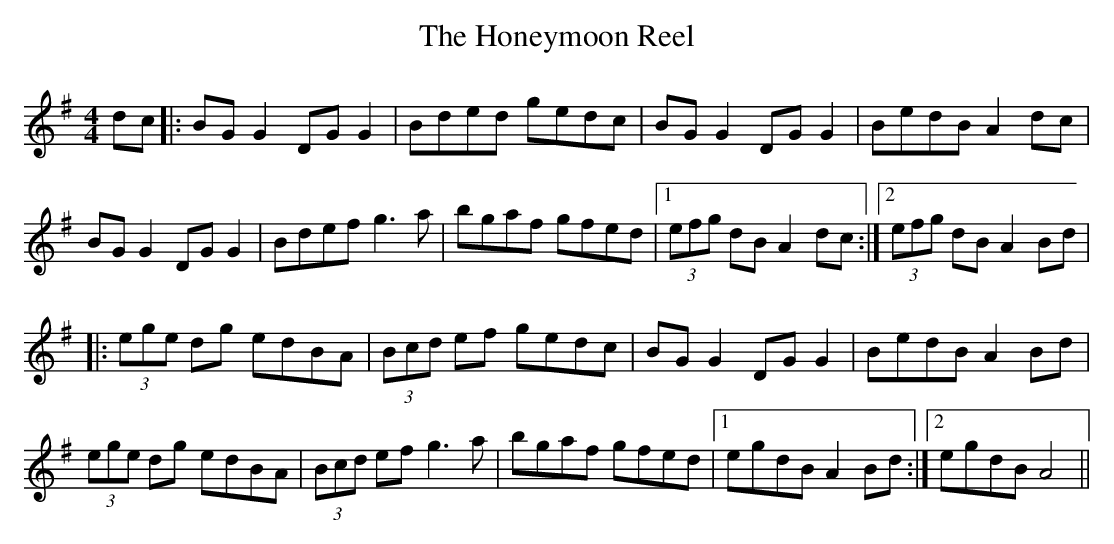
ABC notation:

X:1
T:Honeymoon Reel, The
M:4/4
L:1/8
K:G
dc|:BG G2 DG G2|Bded gedc|BG G2 DG G2|BedB A2 dc|
BG G2 DG G2|Bdef g3 a|bgaf gfed|1 (3efg dB A2 dc:|2 (3efg dB A2 Bd|
|:(3ege dg edBA|(3Bcd ef gedc|BG G2 DG G2|BedB A2 Bd|
(3ege dg edBA|(3Bcd ef g3 a|bgaf gfed|1 egdB A2 Bd:|2 egdB A4||
